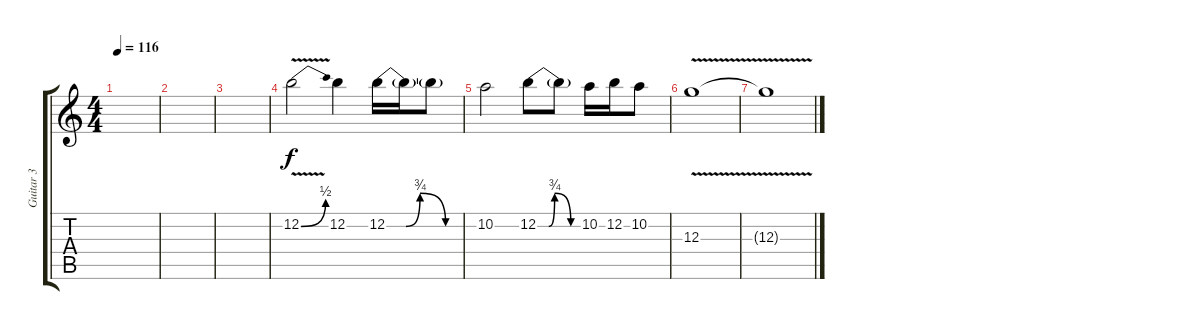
\track ("Guitar 3" "Guitar 3") {instrument distortionguitar}
\staff {score tabs}
\tuning (E4 B3 G3 D3 A2 E2) {hide}
\ts (4 4)
\tempo 116
\clef g2
\ks c
|
|
|
12.2{be (bend 0 0 60 2) v}.2 12.2.4 12.2{be (custom 0 0 15 0 26 3 46 0 60 0)}.16 12.2{t}.16 12.2{t}.8 |
10.2.2 12.2{be (custom 0 0 15 0 23 3 45 0 60 0)}.8 12.2{t}.8 10.2.16 12.2.16 10.2.8 |
12.3{v}.1 |
12.3{t}.1
